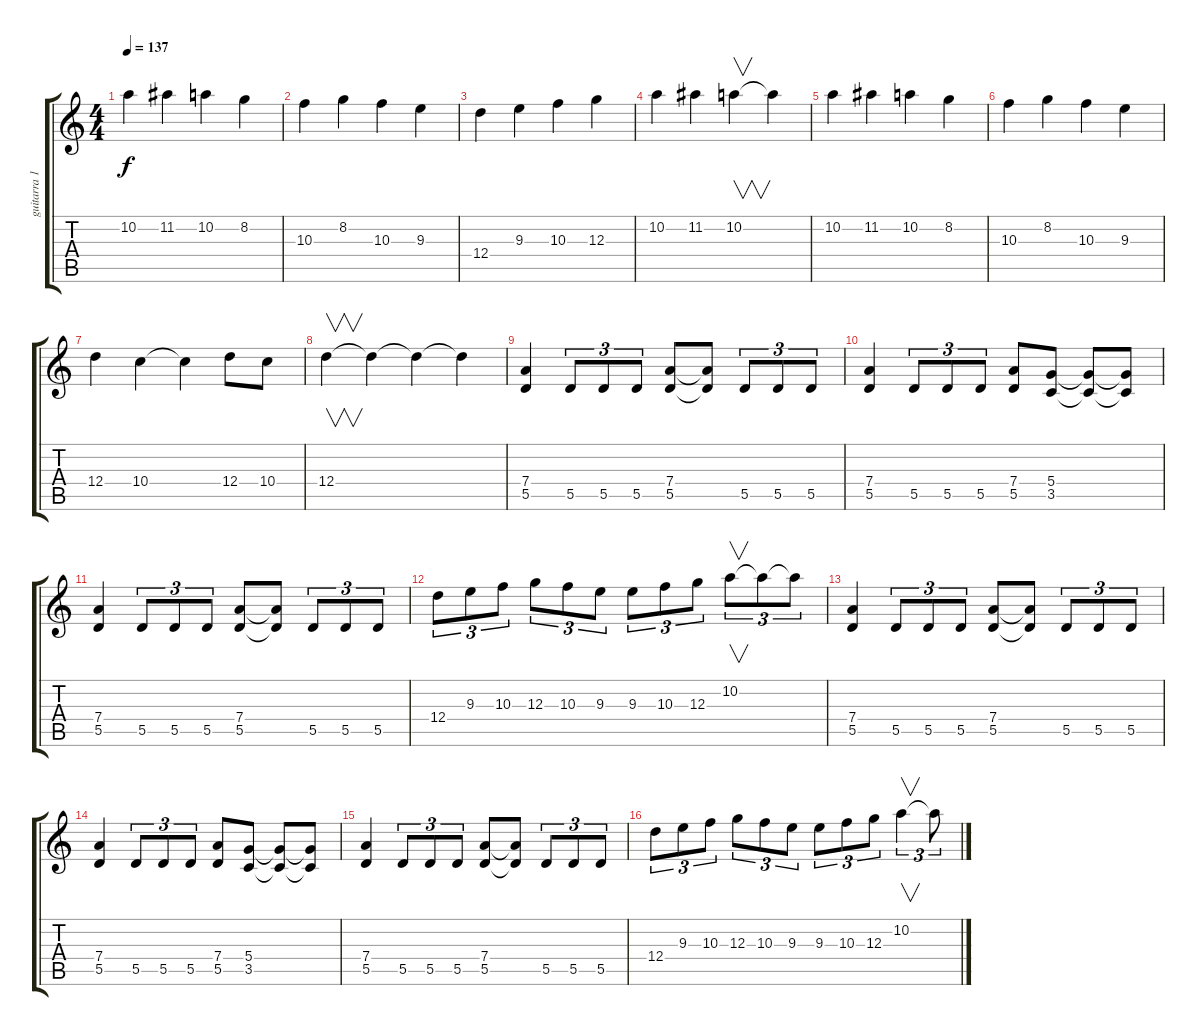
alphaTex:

\track ("guitarra 1" "guitarra 1") {instrument distortionguitar}
\staff {score tabs}
\tuning (E4 B3 G3 D3 A2 E2) {hide}
\ts (4 4)
\tempo 137
\clef g2
\ks c
10.2.4{dy f} 11.2.4 10.2.4 8.2.4 |
10.3.4 8.2.4 10.3.4 9.3.4 |
12.4.4 9.3.4 10.3.4 12.3.4 |
10.2.4 11.2.4 10.2.4{v} 10.2{t}.4 |
10.2.4 11.2.4 10.2.4 8.2.4 |
10.3.4 8.2.4 10.3.4 9.3.4 |
12.4.4 10.4.4 10.4{t}.4 12.4.8 10.4.8 |
12.4.4{v} 12.4{t}.4 12.4{t}.4 12.4{t}.4 |
(7.4 5.5).4 5.5.8{tu (3 2)} 5.5.8{tu (3 2)} 5.5.8{tu (3 2)} (7.4 5.5).8 (7.4{t} 5.5{t}).8 5.5.8{tu (3 2)} 5.5.8{tu (3 2)} 5.5.8{tu (3 2)} |
(7.4 5.5).4 5.5.8{tu (3 2)} 5.5.8{tu (3 2)} 5.5.8{tu (3 2)} (7.4 5.5).8 (5.4 3.5).8 (5.4{t} 3.5{t}).8 (5.4{t} 3.5{t}).8 |
(7.4 5.5).4 5.5.8{tu (3 2)} 5.5.8{tu (3 2)} 5.5.8{tu (3 2)} (7.4 5.5).8 (7.4{t} 5.5{t}).8 5.5.8{tu (3 2)} 5.5.8{tu (3 2)} 5.5.8{tu (3 2)} |
12.4.8{tu (3 2)} 9.3.8{tu (3 2)} 10.3.8{tu (3 2)} 12.3.8{tu (3 2)} 10.3.8{tu (3 2)} 9.3.8{tu (3 2)} 9.3.8{tu (3 2)} 10.3.8{tu (3 2)} 12.3.8{tu (3 2)} 10.2.8{v tu (3 2)} 10.2{t}.8{tu (3 2)} 10.2{t}.8{tu (3 2)} |
(7.4 5.5).4 5.5.8{tu (3 2)} 5.5.8{tu (3 2)} 5.5.8{tu (3 2)} (7.4 5.5).8 (7.4{t} 5.5{t}).8 5.5.8{tu (3 2)} 5.5.8{tu (3 2)} 5.5.8{tu (3 2)} |
(7.4 5.5).4 5.5.8{tu (3 2)} 5.5.8{tu (3 2)} 5.5.8{tu (3 2)} (7.4 5.5).8 (5.4 3.5).8 (5.4{t} 3.5{t}).8 (5.4{t} 3.5{t}).8 |
(7.4 5.5).4 5.5.8{tu (3 2)} 5.5.8{tu (3 2)} 5.5.8{tu (3 2)} (7.4 5.5).8 (7.4{t} 5.5{t}).8 5.5.8{tu (3 2)} 5.5.8{tu (3 2)} 5.5.8{tu (3 2)} |
12.4.8{tu (3 2)} 9.3.8{tu (3 2)} 10.3.8{tu (3 2)} 12.3.8{tu (3 2)} 10.3.8{tu (3 2)} 9.3.8{tu (3 2)} 9.3.8{tu (3 2)} 10.3.8{tu (3 2)} 12.3.8{tu (3 2)} 10.2.4{v tu (3 2)} 10.2{t}.8{tu (3 2)}
